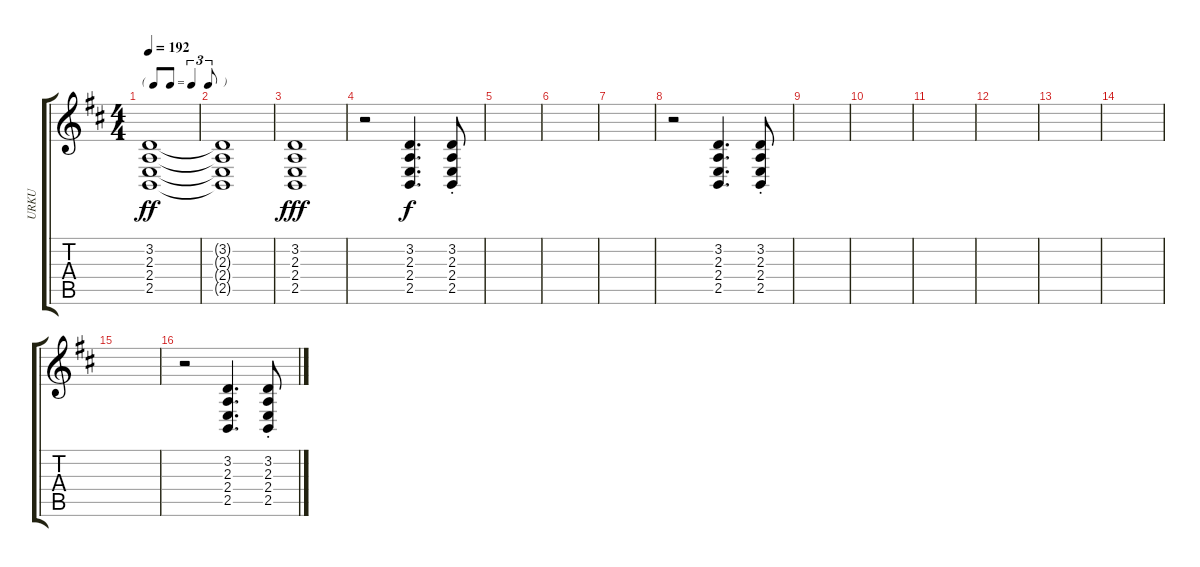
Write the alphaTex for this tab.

\track ("URKU" "URKU") {instrument drawbarorgan}
\staff {score tabs}
\tuning (E4 B3 G3 D3 A2 E2) {hide}
\ts (4 4)
\tf triplet8th
\tempo 192
\clef g2
\ks d
(3.2{t} 2.3{t} 2.4{t} 2.5{t}).1{dy ff} |
(3.2{t} 2.3{t} 2.4{t} 2.5{t}).1 |
(3.2 2.3 2.4 2.5).1{dy fff} |
r.2 (3.2 2.3 2.4 2.5).4{d dy f} (3.2 2.3 2.4{st} 2.5).8 |
|
|
|
r.2 (3.2 2.3 2.4 2.5).4{d} (3.2 2.3 2.4{st} 2.5).8 |
|
|
|
|
|
|
|
r.2 (3.2 2.3 2.4 2.5).4{d} (3.2 2.3 2.4{st} 2.5).8
